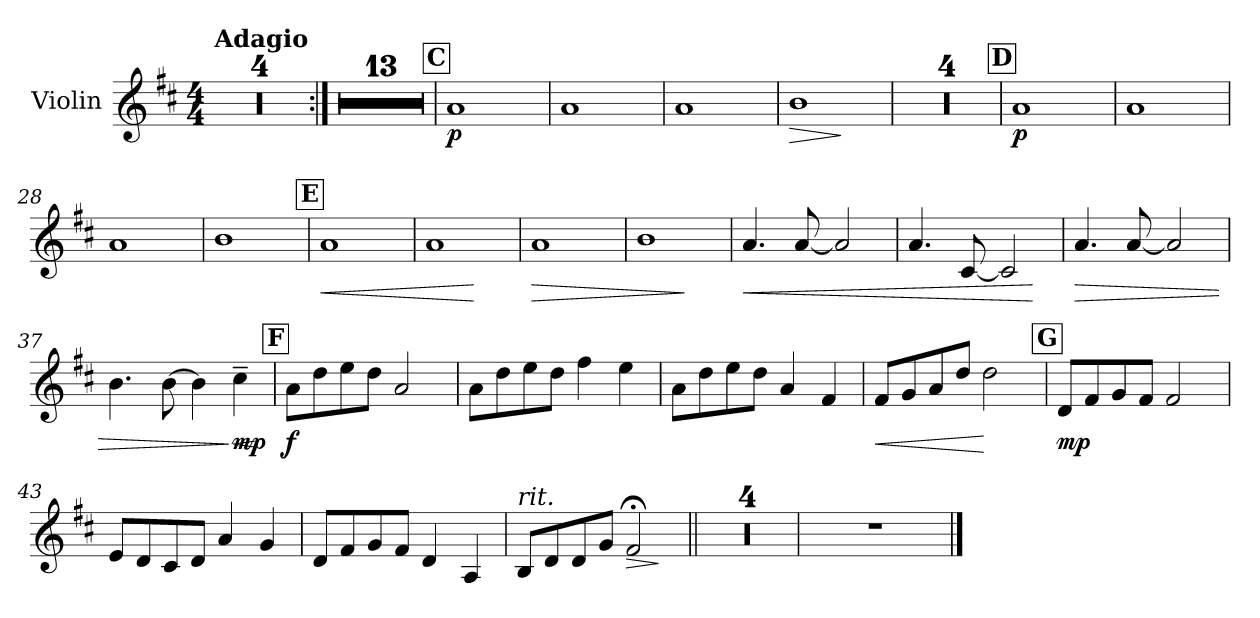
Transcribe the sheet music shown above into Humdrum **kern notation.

**kern	**dynam
*part1	*part1
*staff1	*staff1
*I"Violin	*
*I'Vln.	*
*clefG2	*
*k[f#c#]	*
*M4/4	*
*MM72	*
=1	=1
!LO:TX:a:B:t=Adagio	!
1r	.
=2	=2
1r	.
=3	=3
1r	.
=4	=4
1r	.
=5:|!	=5:|!
1r	.
!!LO:LB:g=z
!!LO:REH:place=s1:B:fs=14:t=A
=6	=6
1r	.
=7	=7
1r	.
=8	=8
1r	.
=9	=9
1r	.
=10	=10
1r	.
=11	=11
1r	.
=12	=12
1r	.
=13	=13
1r	.
!!LO:REH:place=s1:B:fs=14:t=B
=14	=14
1r	.
=15	=15
1r	.
=16	=16
1r	.
=17	=17
1r	.
!!LO:REH:place=s1:a:B:fs=14:t=C
=18	=18
!	!LO:DY:b
1a	p
=19	=19
1a	.
=20	=20
1a	.
=21	=21
!	!LO:HP:b
1b	>
.	]
=22	=22
1r	.
=23	=23
1r	.
=24	=24
1r	.
=25	=25
1r	.
!!LO:LB:g=z
!!LO:REH:place=s1:a:B:fs=14:t=D
=26	=26
!	!LO:DY:b
1a	p
=27	=27
1a	.
=28	=28
1a	.
=29	=29
1b	.
!!LO:REH:place=s1:a:B:fs=14:t=E
=30	=30
!	!LO:HP:b
1a	<
=31	=31
1a	.
.	[
=32	=32
!	!LO:HP:b
1a	>
=33	=33
1b	.
.	]
!!LO:LB:g=z
=34	=34
!	!LO:HP:b
4.a/	<
[8a/	.
2a/]	.
=35	=35
4.a/	.
[8c#/	.
2c#/]	.
.	[
=36	=36
!	!LO:HP:b
4.a/	>
[8a/	.
2a/]	.
=37	=37
4.b\	.
[8b\	.
4b\]	.
!	!LO:HP:n=1:b
!	!LO:DY:n=1:b
4cc#~\	] < mp
.	[
!!LO:LB:g=z
!!LO:REH:place=s1:a:B:fs=14:t=F
=38	=38
!	!LO:DY:b
8a\L	f
8dd\	.
8ee\	.
8dd\J	.
2a/	.
=39	=39
8a\L	.
8dd\	.
8ee\	.
8dd\J	.
4ff#\	.
4ee\	.
=40	=40
8a\L	.
8dd\	.
8ee\	.
8dd\J	.
4a/	.
4f#/	.
=41	=41
!	!LO:HP:b
8f#/L	<
8g/	.
8a/	.
8dd/J	.
2dd\	[
!!LO:LB:g=z
!!LO:REH:place=s1:a:B:fs=14:t=G
=42	=42
!	!LO:DY:b
8d/L	mp
8f#/	.
8g/	.
8f#/J	.
2f#/	.
=43	=43
8e/L	.
8d/	.
8c#/	.
8d/J	.
4a/	.
4g/	.
=44	=44
8d/L	.
8f#/	.
8g/	.
8f#/J	.
4d/	.
4A/	.
=45	=45
*MM68	*
!LO:TX:i:t=rit.	!
8B/L	.
8d/	.
*MM64	*
8d/	.
8g/J	.
*MM54	*
!	!LO:HP:b
2f#;<Z/	>
.	]
=46||	=46||
!!LO:REH:place=s1:a:B:fs=14:t=H
*MM72	*
1r	.
=47	=47
1r	.
=48	=48
1r	.
=49	=49
1r	.
=50	=50
*MM68	*
!LO:TX:i:t=rit.	!
*^	*
*	*^	*
1r	4ryy	2ryy	.
*MM60	*	*	*
.	2.ryy	.	.
*MM54	*	*	*
.	.	2ryy	.
*v	*v	*v	*
==	==
*-	*-
